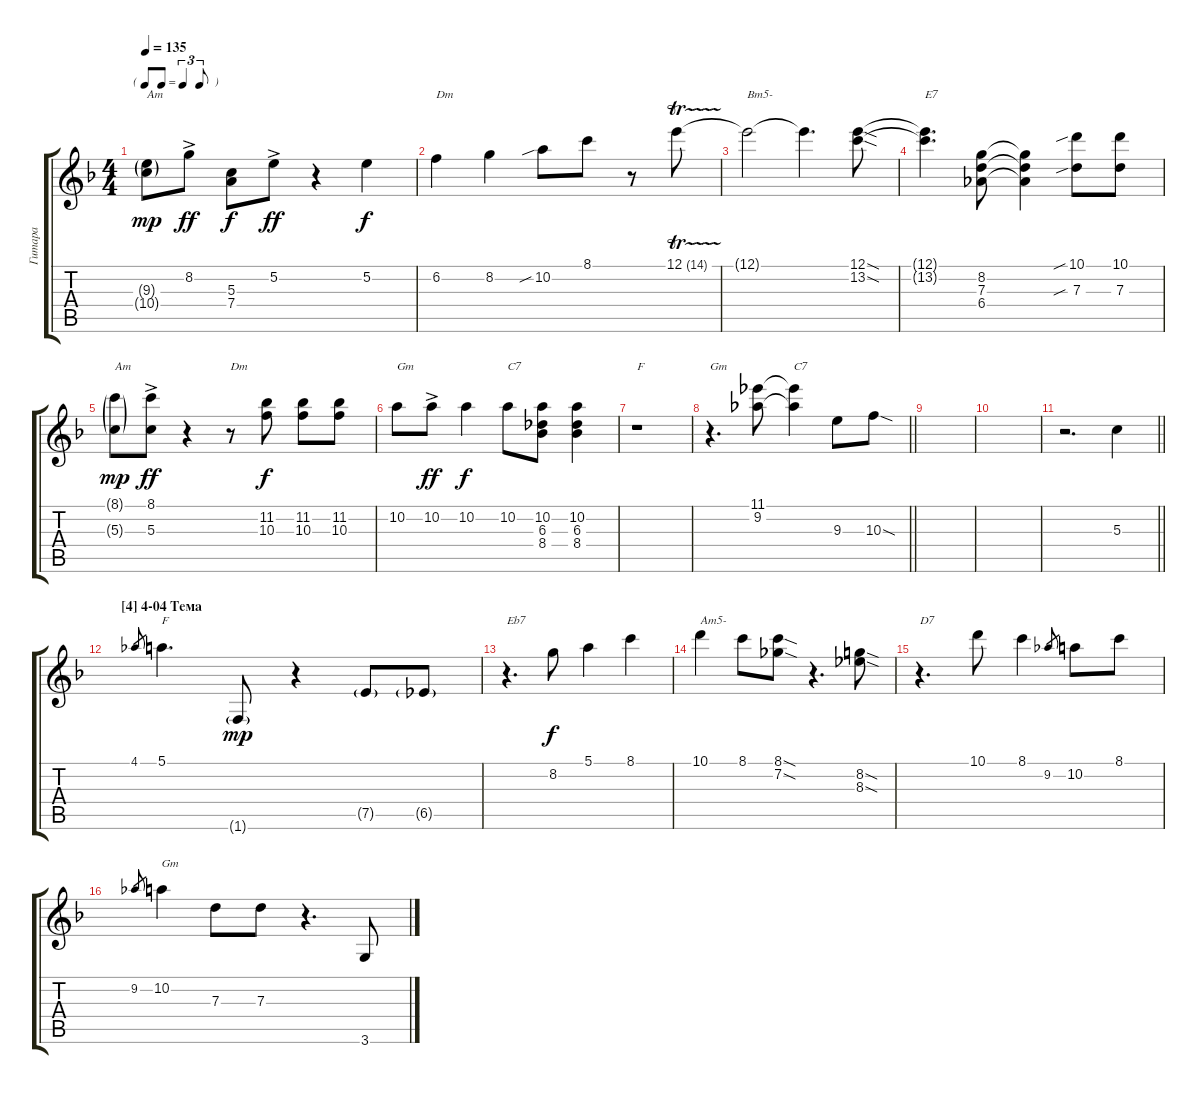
\track ("Гитара" "Гитара") {instrument electricguitarjazz}
\staff {score tabs}
\tuning (E4 B3 G3 D3 A2 E2) {hide}
\ts (4 4)
\tf triplet8th
\tempo 135
\clef g2
\ks f
(9.3{g} 10.4{g}).8{txt "Am" dy mp} 8.2{ac}.8{dy ff} (5.3 7.4).8{dy f} 5.2{ac}.8{dy ff} r.4 5.2.4{dy f} |
6.2.4{txt "Dm"} 8.2.4 10.2{sib}.8 8.1.8 r.8 12.1{tr (14 32)}.8 |
12.1{t}.2{txt "Bm5-"} 12.1{t}.4{d} (12.1{sod} 13.2{sod}).8 |
(12.1{t} 13.2{t}).4{d txt "E7"} (8.2 7.3 6.4).8 (8.2{t} 7.3{t} 6.4{t}).4 (10.1{sib} 7.3{sib}).8 (10.1 7.3).8 |
(8.1{g} 5.3{g}).8{txt "Am" dy mp} (8.1{ac} 5.3{ac}).8{dy ff} r.4 r.8{txt "Dm"} (11.2 10.3).8{dy f} (11.2 10.3).8 (11.2 10.3).8 |
10.2.8{txt "Gm"} 10.2{ac}.8{dy ff} 10.2.4{dy f} 10.2.8{txt "C7"} (10.2 6.3 8.4).8 (10.2 6.3 8.4).4 |
r.1{txt "F"} |
\barLineRight lightlight
r.4{d txt "Gm"} (11.1 9.2).8 (11.1{t} 9.2{t}).4{txt "C7"} 9.3.8 10.3{sod}.8 |
|
|
\barLineRight lightlight
r.2{d} 5.3.4 |
\section ("" "[4] 4-04 Тема")
4.1.8{gr} 5.1.4{d txt "F"} 1.6{g}.8{dy mp} r.4 7.5{g}.8 6.5{g}.8 |
r.4{d txt "Eb7"} 8.2.8{dy f} 5.1.4 8.1.4 |
10.1.4{txt "Am5-"} 8.1.8 (8.1{sod} 7.2{sod}).8 r.4{d} (8.2{sod} 8.3{sod}).8 |
r.4{d txt "D7"} 10.1.8 8.1.4 9.2.8{gr} 10.2.8 8.1.8 |
9.2.8{gr} 10.2.4{txt "Gm"} 7.3.8 7.3.8 r.4{d} 3.6.8
